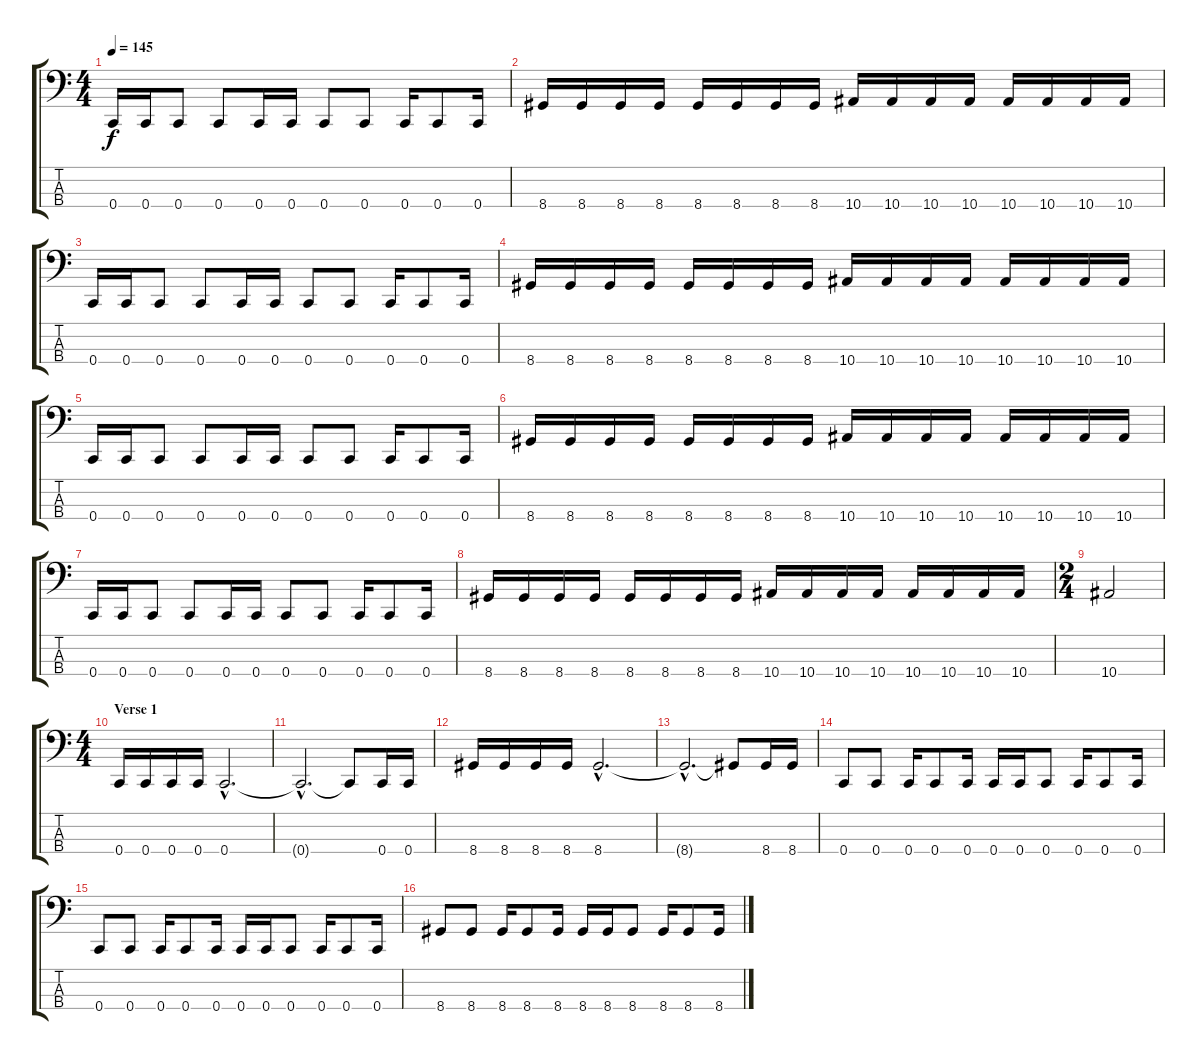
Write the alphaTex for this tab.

\track "" {instrument electricbasspick}
\staff {score tabs}
\tuning (Eb2 Bb1 F1 C1) {hide}
\ts (4 4)
\tempo 145
\clef f4
\ks c
0.4.16{dy f instrument electricbasspick} 0.4.16 0.4.8 0.4.8 0.4.16 0.4.16 0.4.8 0.4.8 0.4.16 0.4.8 0.4.16 |
8.4.16 8.4.16 8.4.16 8.4.16 8.4.16 8.4.16 8.4.16 8.4.16 10.4.16 10.4.16 10.4.16 10.4.16 10.4.16 10.4.16 10.4.16 10.4.16 |
0.4.16 0.4.16 0.4.8 0.4.8 0.4.16 0.4.16 0.4.8 0.4.8 0.4.16 0.4.8 0.4.16 |
8.4.16 8.4.16 8.4.16 8.4.16 8.4.16 8.4.16 8.4.16 8.4.16 10.4.16 10.4.16 10.4.16 10.4.16 10.4.16 10.4.16 10.4.16 10.4.16 |
0.4.16 0.4.16 0.4.8 0.4.8 0.4.16 0.4.16 0.4.8 0.4.8 0.4.16 0.4.8 0.4.16 |
8.4.16 8.4.16 8.4.16 8.4.16 8.4.16 8.4.16 8.4.16 8.4.16 10.4.16 10.4.16 10.4.16 10.4.16 10.4.16 10.4.16 10.4.16 10.4.16 |
0.4.16 0.4.16 0.4.8 0.4.8 0.4.16 0.4.16 0.4.8 0.4.8 0.4.16 0.4.8 0.4.16 |
8.4.16 8.4.16 8.4.16 8.4.16 8.4.16 8.4.16 8.4.16 8.4.16 10.4.16 10.4.16 10.4.16 10.4.16 10.4.16 10.4.16 10.4.16 10.4.16 |
\ts (2 4)
10.4.2 |
\ts (4 4)
\section ("" "Verse 1")
0.4.16 0.4.16 0.4.16 0.4.16 0.4{hac}.2{d} |
0.4{hac t}.2{d} 0.4{t}.8 0.4.16 0.4.16 |
8.4.16 8.4.16 8.4.16 8.4.16 8.4{hac}.2{d} |
8.4{hac t}.2{d} 8.4{t}.8 8.4.16 8.4.16 |
0.4.8 0.4.8 0.4.16 0.4.8 0.4.16 0.4.16 0.4.16 0.4.8 0.4.16 0.4.8 0.4.16 |
0.4.8 0.4.8 0.4.16 0.4.8 0.4.16 0.4.16 0.4.16 0.4.8 0.4.16 0.4.8 0.4.16 |
8.4.8 8.4.8 8.4.16 8.4.8 8.4.16 8.4.16 8.4.16 8.4.8 8.4.16 8.4.8 8.4.16
